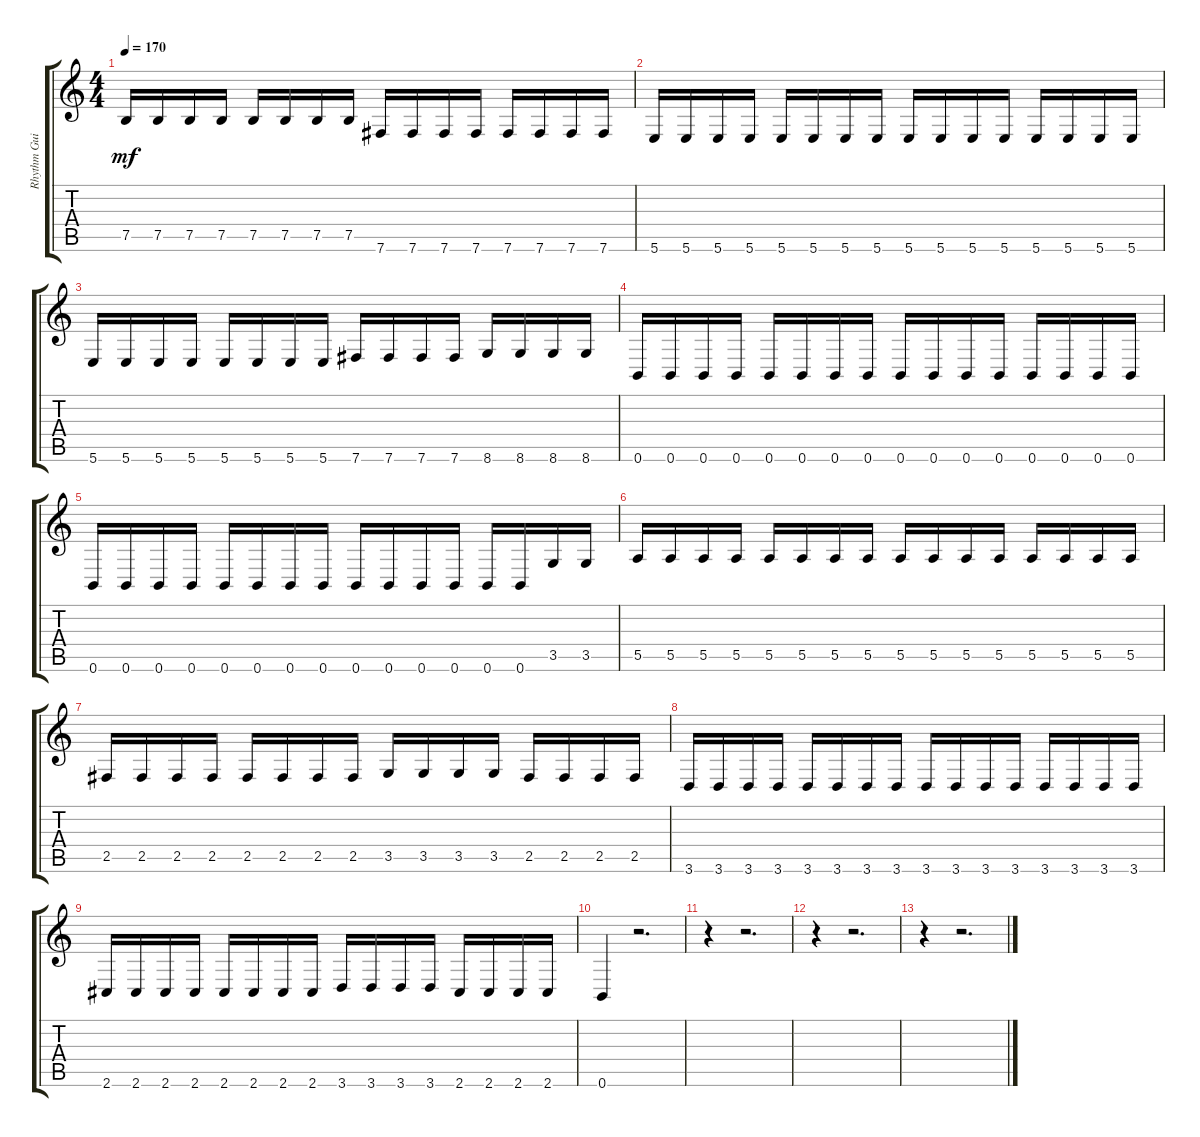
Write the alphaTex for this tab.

\track ("Rhythm Guitar" "Rhythm Gui") {instrument distortionguitar}
\staff {score tabs}
\tuning (B3 Gb3 D3 A2 E2 B1) {hide}
\ts (4 4)
\tempo 170
\clef g2
\ks c
7.5.16{dy mf} 7.5.16 7.5.16 7.5.16 7.5.16 7.5.16 7.5.16 7.5.16 7.6.16 7.6.16 7.6.16 7.6.16 7.6.16 7.6.16 7.6.16 7.6.16 |
5.6.16 5.6.16 5.6.16 5.6.16 5.6.16 5.6.16 5.6.16 5.6.16 5.6.16 5.6.16 5.6.16 5.6.16 5.6.16 5.6.16 5.6.16 5.6.16 |
5.6.16 5.6.16 5.6.16 5.6.16 5.6.16 5.6.16 5.6.16 5.6.16 7.6.16 7.6.16 7.6.16 7.6.16 8.6.16 8.6.16 8.6.16 8.6.16 |
0.6.16 0.6.16 0.6.16 0.6.16 0.6.16 0.6.16 0.6.16 0.6.16 0.6.16 0.6.16 0.6.16 0.6.16 0.6.16 0.6.16 0.6.16 0.6.16 |
0.6.16 0.6.16 0.6.16 0.6.16 0.6.16 0.6.16 0.6.16 0.6.16 0.6.16 0.6.16 0.6.16 0.6.16 0.6.16 0.6.16 3.5.16 3.5.16 |
5.5.16 5.5.16 5.5.16 5.5.16 5.5.16 5.5.16 5.5.16 5.5.16 5.5.16 5.5.16 5.5.16 5.5.16 5.5.16 5.5.16 5.5.16 5.5.16 |
2.5.16 2.5.16 2.5.16 2.5.16 2.5.16 2.5.16 2.5.16 2.5.16 3.5.16 3.5.16 3.5.16 3.5.16 2.5.16 2.5.16 2.5.16 2.5.16 |
3.6.16 3.6.16 3.6.16 3.6.16 3.6.16 3.6.16 3.6.16 3.6.16 3.6.16 3.6.16 3.6.16 3.6.16 3.6.16 3.6.16 3.6.16 3.6.16 |
2.6.16 2.6.16 2.6.16 2.6.16 2.6.16 2.6.16 2.6.16 2.6.16 3.6.16 3.6.16 3.6.16 3.6.16 2.6.16 2.6.16 2.6.16 2.6.16 |
0.6.4 r.2{d} |
r.4 r.2{d} |
r.4 r.2{d} |
r.4 r.2{d}
